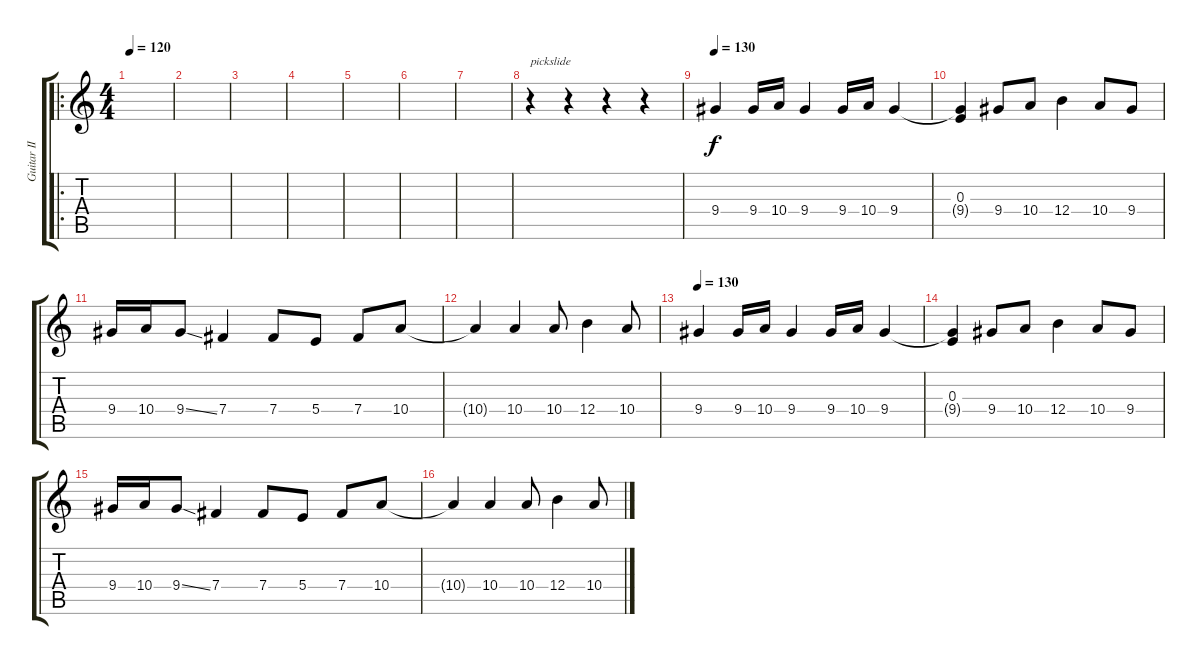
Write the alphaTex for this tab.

\track ("Guitar II" "Guitar II") {instrument distortionguitar}
\staff {score tabs}
\tuning (Db4 Ab3 E3 B2 Gb2 Db2) {hide}
\ro
\ts (4 4)
\tempo 120
\clef g2
\ks c
|
|
|
|
|
|
|
r.4{txt "pickslide"} r.4 r.4 r.4 |
\tempo 140
\tempo 130
9.4.4 9.4.16 10.4.16 9.4.4 9.4.16 10.4.16 9.4.4 |
(0.3 9.4{t}).4 9.4.8 10.4.8 12.4.4 10.4.8 9.4.8 |
9.4.16 10.4.16 9.4{ss}.8 7.4.4 7.4.8 5.4.8 7.4.8 10.4.8 |
10.4{t}.4 10.4.4 10.4.8 12.4.4 10.4.8 |
\tempo 140
\tempo 130
9.4.4 9.4.16 10.4.16 9.4.4 9.4.16 10.4.16 9.4.4 |
(0.3 9.4{t}).4 9.4.8 10.4.8 12.4.4 10.4.8 9.4.8 |
9.4.16 10.4.16 9.4{ss}.8 7.4.4 7.4.8 5.4.8 7.4.8 10.4.8 |
10.4{t}.4 10.4.4 10.4.8 12.4.4 10.4.8
